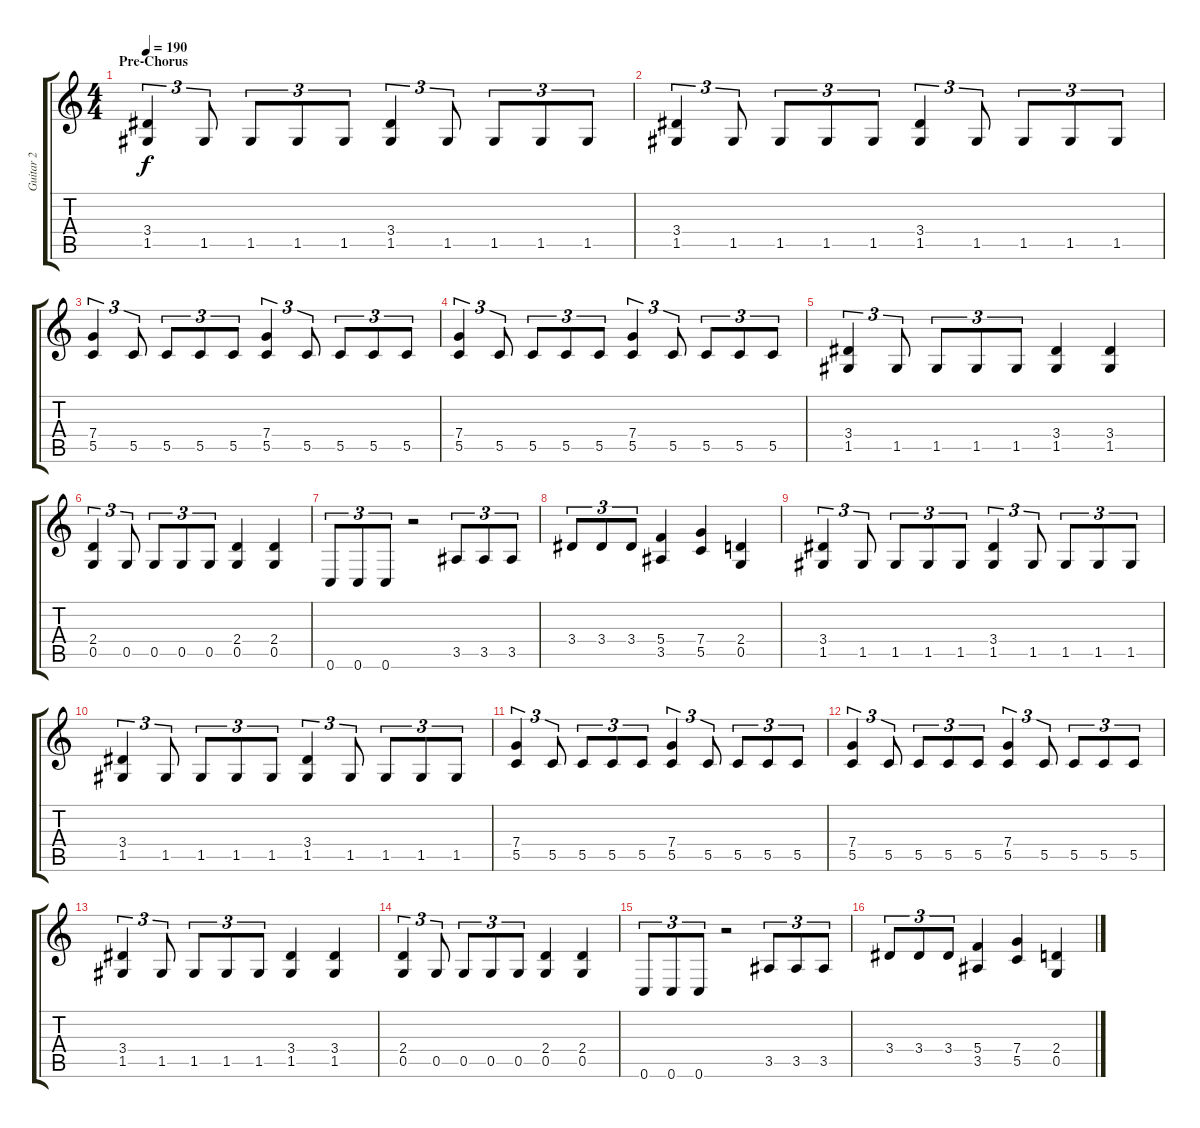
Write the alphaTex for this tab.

\track ("Guitar 2" "Guitar 2") {instrument distortionguitar}
\staff {score tabs}
\tuning (D4 A3 F3 C3 G2 C2) {hide}
\ts (4 4)
\section ("" "Pre-Chorus")
\tempo 190
\clef g2
\ks c
(3.4 1.5).4{tu (3 2) dy f volume 13} 1.5.8{tu (3 2)} 1.5.8{tu (3 2)} 1.5.8{tu (3 2)} 1.5.8{tu (3 2)} (3.4 1.5).4{tu (3 2)} 1.5.8{tu (3 2)} 1.5.8{tu (3 2)} 1.5.8{tu (3 2)} 1.5.8{tu (3 2)} |
(3.4 1.5).4{tu (3 2)} 1.5.8{tu (3 2)} 1.5.8{tu (3 2)} 1.5.8{tu (3 2)} 1.5.8{tu (3 2)} (3.4 1.5).4{tu (3 2)} 1.5.8{tu (3 2)} 1.5.8{tu (3 2)} 1.5.8{tu (3 2)} 1.5.8{tu (3 2)} |
(7.4 5.5).4{tu (3 2)} 5.5.8{tu (3 2)} 5.5.8{tu (3 2)} 5.5.8{tu (3 2)} 5.5.8{tu (3 2)} (7.4 5.5).4{tu (3 2)} 5.5.8{tu (3 2)} 5.5.8{tu (3 2)} 5.5.8{tu (3 2)} 5.5.8{tu (3 2)} |
(7.4 5.5).4{tu (3 2)} 5.5.8{tu (3 2)} 5.5.8{tu (3 2)} 5.5.8{tu (3 2)} 5.5.8{tu (3 2)} (7.4 5.5).4{tu (3 2)} 5.5.8{tu (3 2)} 5.5.8{tu (3 2)} 5.5.8{tu (3 2)} 5.5.8{tu (3 2)} |
(3.4 1.5).4{tu (3 2)} 1.5.8{tu (3 2)} 1.5.8{tu (3 2)} 1.5.8{tu (3 2)} 1.5.8{tu (3 2)} (3.4 1.5).4 (3.4 1.5).4 |
(2.4 0.5).4{tu (3 2)} 0.5.8{tu (3 2)} 0.5.8{tu (3 2)} 0.5.8{tu (3 2)} 0.5.8{tu (3 2)} (2.4 0.5).4 (2.4 0.5).4 |
0.6.8{tu (3 2)} 0.6.8{tu (3 2)} 0.6.8{tu (3 2)} r.2 3.5.8{tu (3 2)} 3.5.8{tu (3 2)} 3.5.8{tu (3 2)} |
3.4.8{tu (3 2)} 3.4.8{tu (3 2)} 3.4.8{tu (3 2)} (5.4 3.5).4 (7.4 5.5).4 (2.4 0.5).4 |
(3.4 1.5).4{tu (3 2)} 1.5.8{tu (3 2)} 1.5.8{tu (3 2)} 1.5.8{tu (3 2)} 1.5.8{tu (3 2)} (3.4 1.5).4{tu (3 2)} 1.5.8{tu (3 2)} 1.5.8{tu (3 2)} 1.5.8{tu (3 2)} 1.5.8{tu (3 2)} |
(3.4 1.5).4{tu (3 2)} 1.5.8{tu (3 2)} 1.5.8{tu (3 2)} 1.5.8{tu (3 2)} 1.5.8{tu (3 2)} (3.4 1.5).4{tu (3 2)} 1.5.8{tu (3 2)} 1.5.8{tu (3 2)} 1.5.8{tu (3 2)} 1.5.8{tu (3 2)} |
(7.4 5.5).4{tu (3 2)} 5.5.8{tu (3 2)} 5.5.8{tu (3 2)} 5.5.8{tu (3 2)} 5.5.8{tu (3 2)} (7.4 5.5).4{tu (3 2)} 5.5.8{tu (3 2)} 5.5.8{tu (3 2)} 5.5.8{tu (3 2)} 5.5.8{tu (3 2)} |
(7.4 5.5).4{tu (3 2)} 5.5.8{tu (3 2)} 5.5.8{tu (3 2)} 5.5.8{tu (3 2)} 5.5.8{tu (3 2)} (7.4 5.5).4{tu (3 2)} 5.5.8{tu (3 2)} 5.5.8{tu (3 2)} 5.5.8{tu (3 2)} 5.5.8{tu (3 2)} |
(3.4 1.5).4{tu (3 2)} 1.5.8{tu (3 2)} 1.5.8{tu (3 2)} 1.5.8{tu (3 2)} 1.5.8{tu (3 2)} (3.4 1.5).4 (3.4 1.5).4 |
(2.4 0.5).4{tu (3 2)} 0.5.8{tu (3 2)} 0.5.8{tu (3 2)} 0.5.8{tu (3 2)} 0.5.8{tu (3 2)} (2.4 0.5).4 (2.4 0.5).4 |
0.6.8{tu (3 2)} 0.6.8{tu (3 2)} 0.6.8{tu (3 2)} r.2 3.5.8{tu (3 2)} 3.5.8{tu (3 2)} 3.5.8{tu (3 2)} |
3.4.8{tu (3 2)} 3.4.8{tu (3 2)} 3.4.8{tu (3 2)} (5.4 3.5).4 (7.4 5.5).4 (2.4 0.5).4
